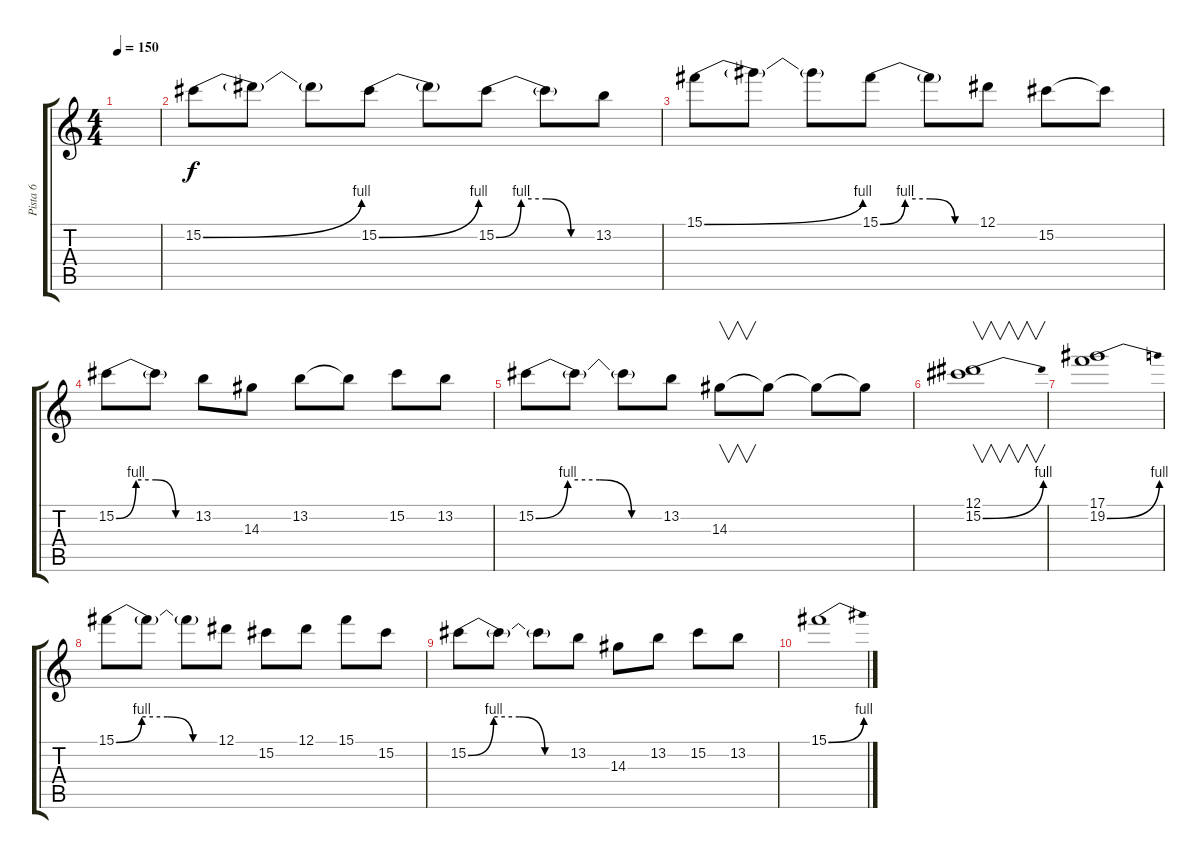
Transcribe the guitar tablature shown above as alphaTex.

\track ("Pista 6" "Pista 6") {instrument distortionguitar}
\staff {score tabs}
\tuning (Eb4 Bb3 Gb3 Db3 Ab2 Eb2) {hide}
\ts (4 4)
\tempo 150
\clef g2
\ks c
|
15.2{be (bend 0 0 60 4)}.8 15.2{t}.8 15.2{t}.8 15.2{be (bend 0 0 60 4)}.8 15.2{t}.8 15.2{be (custom 0 0 15 4 30 4 45 0 60 0)}.8 15.2{t}.8 13.2.8 |
15.1{be (bend 0 0 60 4)}.8 15.1{t}.8 15.1{t}.8 15.1{be (custom 0 0 15 4 30 4 45 0 60 0)}.8 15.1{t}.8 12.1.8 15.2.8 15.2{t}.8 |
15.2{be (custom 0 0 15 4 30 4 45 0 60 0)}.8 15.2{t}.8 13.2.8 14.3.8 13.2.8 13.2{t}.8 15.2.8 13.2.8 |
15.2{be (custom 0 0 15 4 30 4 45 0 60 0)}.8 15.2{t}.8 15.2{t}.8 13.2.8 14.3.8{v} 14.3{t}.8 14.3{t}.8 14.3{t}.8 |
(12.1 15.2{be (bend 0 0 60 4)}).1{v} |
(17.1 19.2{be (bend 0 0 60 4)}).1 |
15.1{be (custom 0 0 15 4 30 4 45 0 60 0)}.8 15.1{t}.8 15.1{t}.8 12.1.8 15.2.8 12.1.8 15.1.8 15.2.8 |
15.2{be (custom 0 0 15 4 30 4 45 0 60 0)}.8 15.2{t}.8 15.2{t}.8 13.2.8 14.3.8 13.2.8 15.2.8 13.2.8 |
15.1{be (bend 0 0 60 4)}.1
